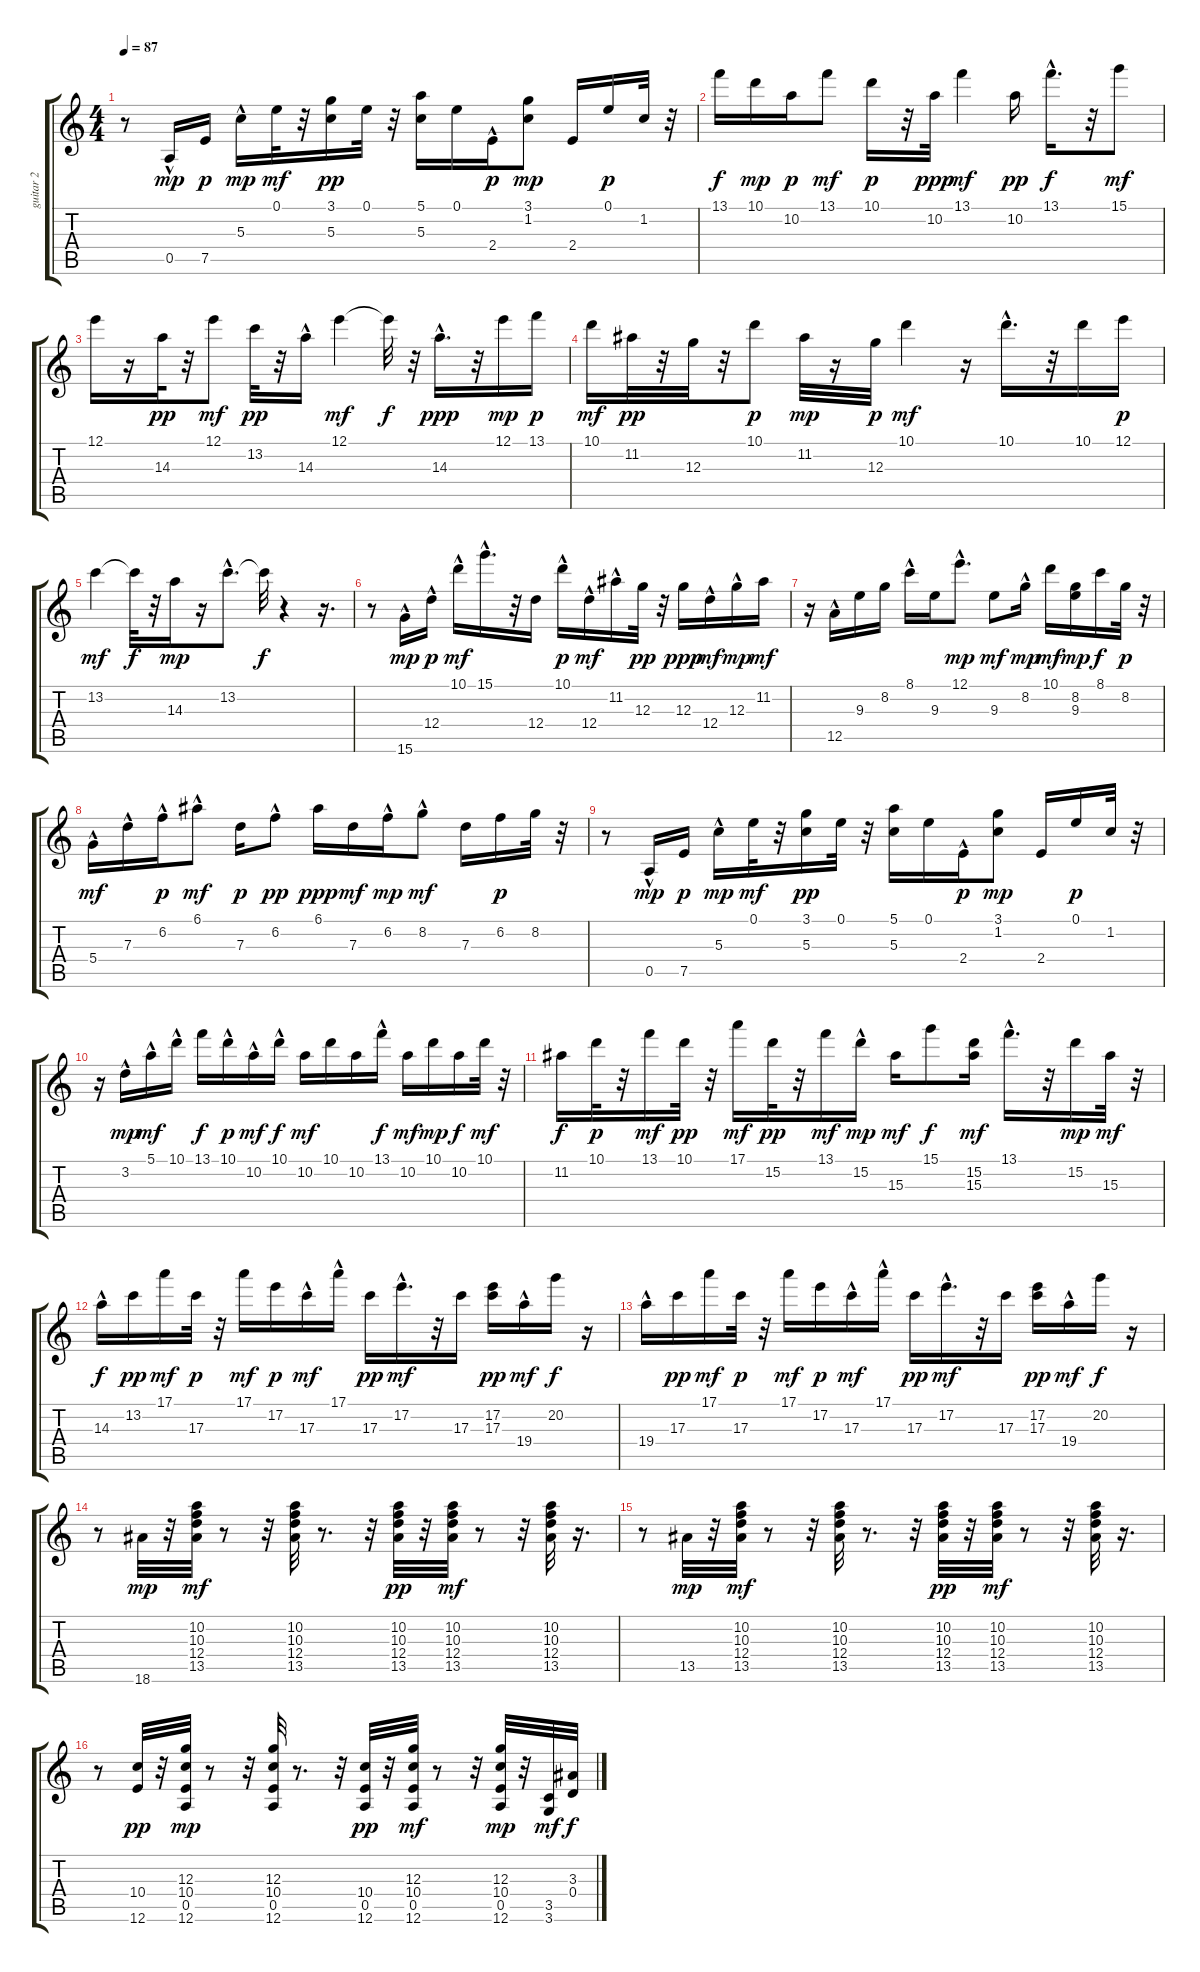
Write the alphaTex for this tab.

\track ("guitar 2" "guitar 2") {instrument acousticguitarnylon}
\staff {score tabs}
\tuning (E4 B3 G3 D3 A2 E2) {hide}
\ts (4 4)
\tempo 87
\clef g2
\ks c
r.8{dy p} 0.5{hac}.16{dy mp} 7.5.16{dy p} 5.3{hac}.16{dy mp} 0.1.32{dy mf} r.32 (3.1 5.3).16{dy pp} 0.1.32 r.32 (5.1 5.3).16 0.1.16 2.4{hac}.16{dy p} (3.1 1.2).8{dy mp} 2.4.16 0.1.16{dy p} 1.2.32 r.32 |
13.1.16{dy f} 10.1.16{dy mp} 10.2.16{dy p} 13.1.8{dy mf} 10.1.16{dy p} r.32 10.2.32{dy ppp} 13.1.4{dy mf} 10.2.16{dy pp} 13.1{hac}.16{d dy f} r.32 15.1.8{dy mf} |
12.1.16 r.16 14.3.32{dy pp} r.32 12.1.8{dy mf} 13.2.32{dy pp} r.32 14.3{hac}.16 12.1.4{dy mf} 12.1{t}.32{dy f} r.32 14.3{hac}.16{d dy ppp} r.32 12.1.16{dy mp} 13.1.16{dy p} |
10.1.16{dy mf} 11.2.32{dy pp} r.32 12.3.32 r.32 10.1.8{dy p} 11.2.32{dy mp} r.16 12.3.32{dy p} 10.1.4{dy mf} r.16 10.1{hac}.16{d} r.32 10.1.16 12.1.16{dy p} |
13.2.4{dy mf} 13.2{t}.32{dy f} r.32 14.3.16{dy mp} r.16 13.2{hac}.8{d} 13.2{t}.32{dy f} r.4 r.16{d} |
r.8 15.6{hac}.16{dy mp} 12.4{hac}.16{dy p} 10.1{hac}.16{dy mf} 15.1{hac}.16{d} r.32 12.4.16 10.1{hac}.16{dy p} 12.4{hac}.16{dy mf} 11.2{hac}.16 12.3.32{dy pp} r.32 12.3.16{dy ppp} 12.4{hac}.16{dy mf} 12.3{hac}.16{dy mp} 11.2.16{dy mf} |
r.16 12.5{hac}.16 9.3.16 8.2.16 8.1{hac}.16 9.3.16 12.1{hac}.8{d dy mp} 9.3.8{dy mf} 8.2{hac}.16{dy mp} 10.1.16{dy mf} (8.2 9.3).16{dy mp} 8.1.16{dy f} 8.2.32{dy p} r.32 |
5.4{hac}.16{dy mf} 7.3{hac}.16 6.2{hac}.16{dy p} 6.1{hac}.8{dy mf} 7.3.16{dy p} 6.2{hac}.8{dy pp} 6.1.16{dy ppp} 7.3.16{dy mf} 6.2{hac}.16{dy mp} 8.2{hac}.8{dy mf} 7.3.16 6.2.16{dy p} 8.2.32 r.32 |
r.8 0.5{hac}.16{dy mp} 7.5.16{dy p} 5.3{hac}.16{dy mp} 0.1.32{dy mf} r.32 (3.1 5.3).16{dy pp} 0.1.32 r.32 (5.1 5.3).16 0.1.16 2.4{hac}.16{dy p} (3.1 1.2).8{dy mp} 2.4.16 0.1.16{dy p} 1.2.32 r.32 |
r.16 3.2{hac}.16{dy mp} 5.1{hac}.16{dy mf} 10.1{hac}.16 13.1.16{dy f} 10.1{hac}.16{dy p} 10.2{hac}.16{dy mf} 10.1{hac}.16{dy f} 10.2.16{dy mf} 10.1.16 10.2.16 13.1{hac}.16{dy f} 10.2.16{dy mf} 10.1.16{dy mp} 10.2.16{dy f} 10.1.32{dy mf} r.32 |
11.2.16{dy f} 10.1.32{dy p} r.32 13.1.16{dy mf} 10.1.32{dy pp} r.32 17.1.16{dy mf} 15.2.32{dy pp} r.32 13.1.16{dy mf} 15.2{hac}.16{dy mp} 15.3.16{dy mf} 15.1.8{dy f} (15.2 15.3).16{dy mf} 13.1{hac}.16{d} r.32 15.2.16{dy mp} 15.3.32{dy mf} r.32 |
14.3{hac}.16{dy f} 13.2.16{dy pp} 17.1.16{dy mf} 17.3.32{dy p} r.32 17.1.16{dy mf} 17.2.16{dy p} 17.3{hac}.16{dy mf} 17.1{hac}.16 17.3.16{dy pp} 17.2{hac}.16{d dy mf} r.32 17.3.16 (17.2 17.3).16{dy pp} 19.4{hac}.16{dy mf} 20.2.16{dy f} r.16 |
19.4{hac}.16 17.3.16{dy pp} 17.1.16{dy mf} 17.3.32{dy p} r.32 17.1.16{dy mf} 17.2.16{dy p} 17.3{hac}.16{dy mf} 17.1{hac}.16 17.3.16{dy pp} 17.2{hac}.16{d dy mf} r.32 17.3.16 (17.2 17.3).16{dy pp} 19.4{hac}.16{dy mf} 20.2.16{dy f} r.16 |
r.8 18.6.32{dy mp} r.32 (10.2 10.3 12.4 13.5).32{dy mf} r.8 r.32 (10.2 10.3 12.4 13.5).32 r.8{d} r.32 (10.2 10.3 12.4 13.5).32{dy pp} r.32 (10.2 10.3 12.4 13.5).32{dy mf} r.8 r.32 (10.2 10.3 12.4 13.5).32 r.16{d} |
r.8 13.5.32{dy mp} r.32 (10.2 10.3 12.4 13.5).32{dy mf} r.8 r.32 (10.2 10.3 12.4 13.5).32 r.8{d} r.32 (10.2 10.3 12.4 13.5).32{dy pp} r.32 (10.2 10.3 12.4 13.5).32{dy mf} r.8 r.32 (10.2 10.3 12.4 13.5).32 r.16{d} |
r.8 (10.4 12.6).32{dy pp} r.32 (12.3 10.4 0.5 12.6).32{dy mp} r.8 r.32 (12.3 10.4 0.5 12.6).32 r.8{d} r.32 (10.4 0.5 12.6).32{dy pp} r.32 (12.3 10.4 0.5 12.6).32{dy mf} r.8 r.32 (12.3 10.4 0.5 12.6).32{dy mp} r.32 (3.5 3.6).32{dy mf} (3.3 0.4).32{dy f}
